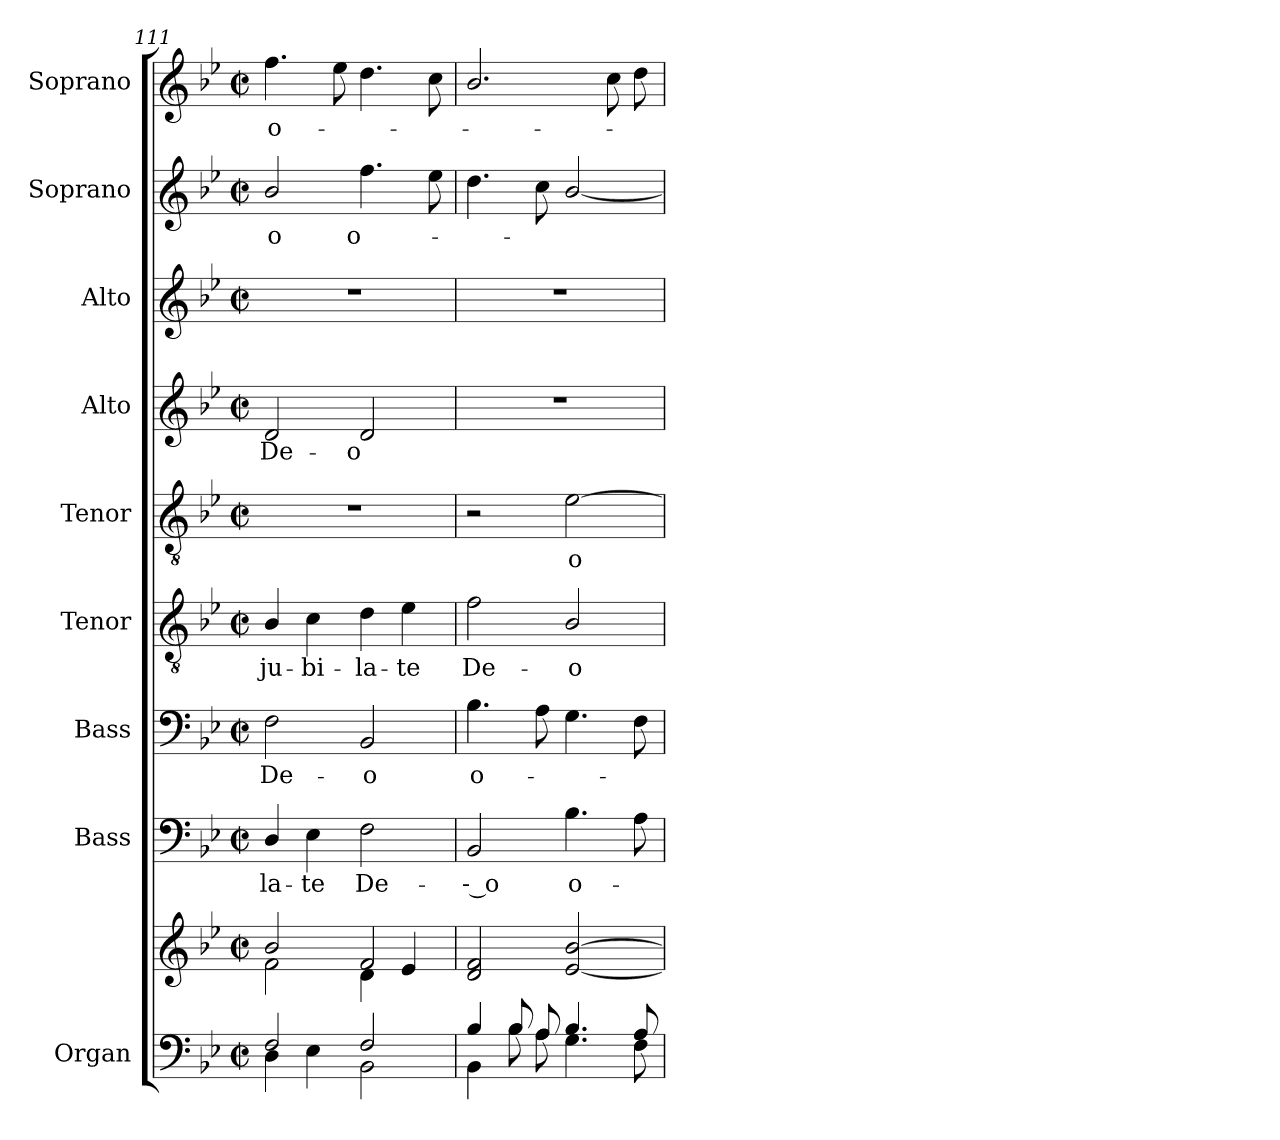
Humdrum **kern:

**kern	**kern	**kern	**text	**kern	**text	**kern	**text	**kern	**text	**kern	**text	**kern	**kern	**text	**kern	**text
*part9	*part9	*part8	*part8	*part7	*part7	*part6	*part6	*part5	*part5	*part4	*part4	*part3	*part2	*part2	*part1	*part1
*staff10	*staff9	*staff8	*staff8	*staff7	*staff7	*staff6	*staff6	*staff5	*staff5	*staff4	*staff4	*staff3	*staff2	*staff2	*staff1	*staff1
*I"Organ	*	*I"Bass	*	*I"Bass	*	*I"Tenor	*	*I"Tenor	*	*I"Alto	*	*I"Alto	*I"Soprano	*	*I"Soprano	*
*I'Organ.	*	*I'B.	*	*I'B.	*	*I'T.	*	*I'T.	*	*I'A.	*	*I'A.	*I'S.	*	*I'S.	*
*clefF4	*clefG2	*clefF4	*	*clefF4	*	*clefGv2	*	*clefGv2	*	*clefG2	*	*clefG2	*clefG2	*	*clefG2	*
*	*	*	*	*	*	*ITrd7c12	*	*ITrd7c12	*	*	*	*	*	*	*	*
*k[b-e-]	*k[b-e-]	*k[b-e-]	*	*k[b-e-]	*	*k[b-e-]	*	*k[b-e-]	*	*k[b-e-]	*	*k[b-e-]	*k[b-e-]	*	*k[b-e-]	*
*B-:	*B-:	*B-:	*	*B-:	*	*B-:	*	*B-:	*	*B-:	*	*B-:	*B-:	*	*B-:	*
*M2/2	*M2/2	*M2/2	*	*M2/2	*	*M2/2	*	*M2/2	*	*M2/2	*	*M2/2	*M2/2	*	*M2/2	*
*met(c|)	*met(c|)	*met(c|)	*	*met(c|)	*	*met(c|)	*	*met(c|)	*	*met(c|)	*	*met(c|)	*met(c|)	*	*met(c|)	*
=111	=111	=111	=111	=111	=111	=111	=111	=111	=111	=111	=111	=111	=111	=111	=111	=111
*^	*^	*	*	*	*	*	*	*	*	*	*	*	*	*	*	*
!	!	!	!	!	!LO:LY:b:color=#000000	!	!	!	!	!	!	!	!	!	!	!	!	!
!	!	!	!	!	!	!	!LO:LY:b:color=#000000	!	!	!	!	!	!	!	!	!	!	!
!	!	!	!	!	!	!	!	!	!LO:LY:b:color=#000000	!	!	!	!	!	!	!	!	!
!	!	!	!	!	!	!	!	!	!	!	!	!	!LO:LY:b:color=#000000	!	!	!	!	!
!	!	!	!	!	!	!	!	!	!	!	!	!	!	!	!	!LO:LY:b:color=#000000	!	!
!	!	!	!	!	!	!	!	!	!	!	!	!	!	!	!	!	!	!LO:LY:b:color=#000000
2Fi/	4Di\	2b-i/	2fi\	4Di/	-la-	2Fi\	De-	4BB-i/	ju-	1r	.	2di/	De-	1r	2b-i/	-o	4.ffi\	o-
!	!	!	!	!	!LO:LY:b:color=#000000	!	!	!	!	!	!	!	!	!	!	!	!	!
!	!	!	!	!	!	!	!	!	!LO:LY:b:color=#000000	!	!	!	!	!	!	!	!	!
.	4E-i\	.	.	4E-i\	-te	.	.	4Ci\	-bi-	.	.	.	.	.	.	.	.	.
.	.	.	.	.	.	.	.	.	.	.	.	.	.	.	.	.	8ee-i\	.
!	!	!	!	!	!LO:LY:b:color=#000000	!	!	!	!	!	!	!	!	!	!	!	!	!
!	!	!	!	!	!	!	!LO:LY:b:color=#000000	!	!	!	!	!	!	!	!	!	!	!
!	!	!	!	!	!	!	!	!	!LO:LY:b:color=#000000	!	!	!	!	!	!	!	!	!
!	!	!	!	!	!	!	!	!	!	!	!	!	!LO:LY:b:color=#000000	!	!	!	!	!
!	!	!	!	!	!	!	!	!	!	!	!	!	!	!	!	!LO:LY:b:color=#000000	!	!
2Fi/	2BB-i\	2fi/	4di\	2Fi\	De-	2BB-i/	-o	4Di\	-la-	.	.	2di/	-o	.	4.ffi\	o-	4.ddi\	.
!	!	!	!	!	!	!	!	!	!LO:LY:b:color=#000000	!	!	!	!	!	!	!	!	!
.	.	.	4e-i/	.	.	.	.	4E-i\	-te	.	.	.	.	.	.	.	.	.
.	.	.	.	.	.	.	.	.	.	.	.	.	.	.	8ee-i\	.	8cci\	.
*	*	*v	*v	*	*	*	*	*	*	*	*	*	*	*	*	*	*	*
!!LO:PB:g=z
=112	=112	=112	=112	=112	=112	=112	=112	=112	=112	=112	=112	=112	=112	=112	=112	=112	=112
!	!	!	!	!LO:LY:b:color=#000000	!	!	!	!	!	!	!	!	!	!	!	!	!
!	!	!	!	!	!	!LO:LY:b:color=#000000	!	!	!	!	!	!	!	!	!	!	!
!	!	!	!	!	!	!	!	!LO:LY:b:color=#000000	!	!	!	!	!	!	!	!	!
4B-i/	4BB-i\	2di/ 2fi	2BB-i/	-- o	4.B-i\	o-	2Fi\	De-	2r	.	1r	.	1r	4.ddi\	.	2.b-i/	.
8B-i/	8B-i\	.	.	.	.	.	.	.	.	.	.	.	.	.	.	.	.
8Ai/	8Ai\	.	.	.	8Ai\	.	.	.	.	.	.	.	.	8cci\	.	.	.
!	!	!	!	!LO:LY:b:color=#000000	!	!	!	!	!	!	!	!	!	!	!	!	!
!	!	!	!	!	!	!	!	!LO:LY:b:color=#000000	!	!	!	!	!	!	!	!	!
!	!	!	!	!	!	!	!	!	!	!LO:LY:b:color=#000000	!	!	!	!	!	!	!
4.B-i/	4.Gi\	[2e-i/ [2b-i	4.B-i\	o-	4.Gi\	.	2BB-i/	-o	[2E-i\	o-	.	.	.	[2b-i/	.	.	.
.	.	.	.	.	.	.	.	.	.	.	.	.	.	.	.	8cci\	.
8Ai/	8Fi\	.	8Ai\	.	8Fi\	.	.	.	.	.	.	.	.	.	.	8ddi\	.
*v	*v	*	*	*	*	*	*	*	*	*	*	*	*	*	*	*	*
=	=	=	=	=	=	=	=	=	=	=	=	=	=	=	=	=
*-	*-	*-	*-	*-	*-	*-	*-	*-	*-	*-	*-	*-	*-	*-	*-	*-
